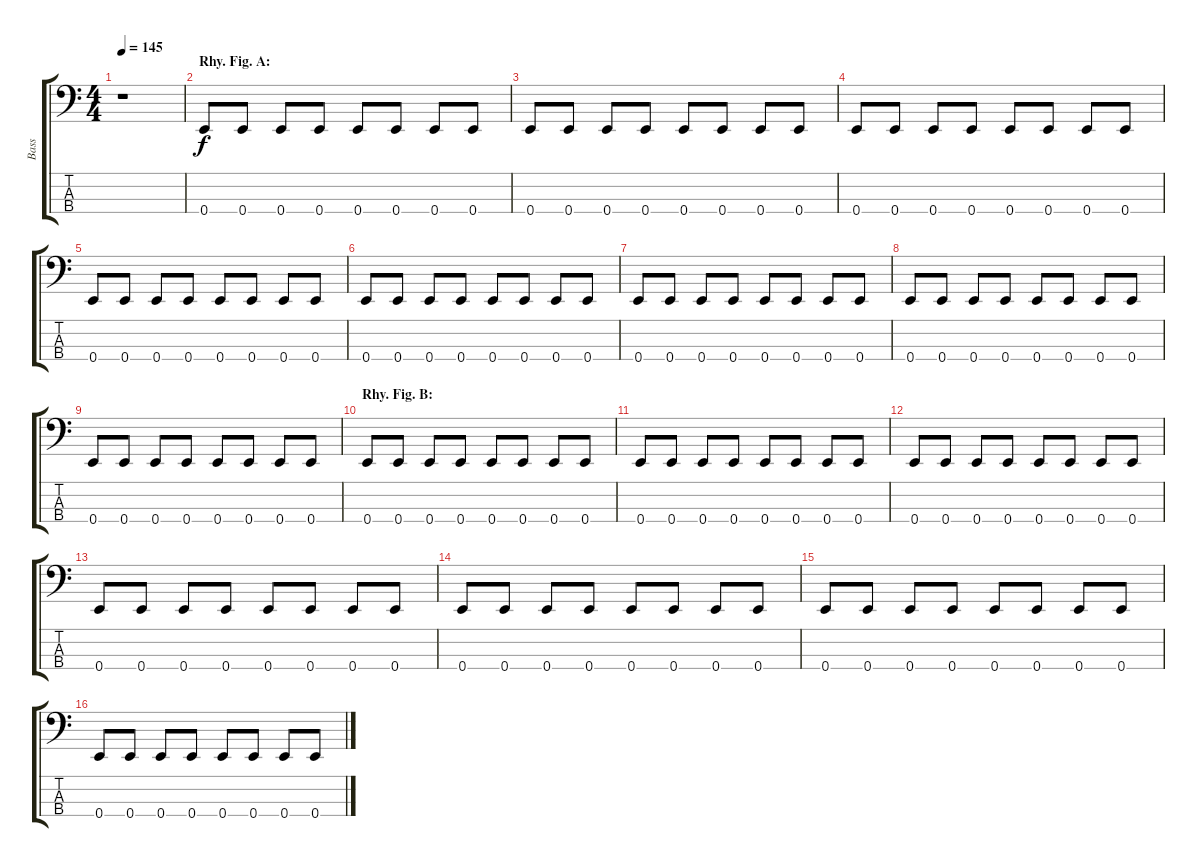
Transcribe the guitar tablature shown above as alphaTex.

\track ("Bass" "Bass") {instrument electricbasspick}
\staff {score tabs}
\tuning (G2 D2 A1 E1) {hide}
\ts (4 4)
\tempo 145
\clef f4
\ks c
r.1{dy f instrument electricbasspick} |
\section ("" "Rhy. Fig. A:")
0.4.8 0.4.8 0.4.8 0.4.8 0.4.8 0.4.8 0.4.8 0.4.8 |
0.4.8 0.4.8 0.4.8 0.4.8 0.4.8 0.4.8 0.4.8 0.4.8 |
0.4.8 0.4.8 0.4.8 0.4.8 0.4.8 0.4.8 0.4.8 0.4.8 |
0.4.8 0.4.8 0.4.8 0.4.8 0.4.8 0.4.8 0.4.8 0.4.8 |
0.4.8 0.4.8 0.4.8 0.4.8 0.4.8 0.4.8 0.4.8 0.4.8 |
0.4.8 0.4.8 0.4.8 0.4.8 0.4.8 0.4.8 0.4.8 0.4.8 |
0.4.8 0.4.8 0.4.8 0.4.8 0.4.8 0.4.8 0.4.8 0.4.8 |
0.4.8 0.4.8 0.4.8 0.4.8 0.4.8 0.4.8 0.4.8 0.4.8 |
\section ("" "Rhy. Fig. B:")
0.4.8 0.4.8 0.4.8 0.4.8 0.4.8 0.4.8 0.4.8 0.4.8 |
0.4.8 0.4.8 0.4.8 0.4.8 0.4.8 0.4.8 0.4.8 0.4.8 |
0.4.8 0.4.8 0.4.8 0.4.8 0.4.8 0.4.8 0.4.8 0.4.8 |
0.4.8 0.4.8 0.4.8 0.4.8 0.4.8 0.4.8 0.4.8 0.4.8 |
0.4.8 0.4.8 0.4.8 0.4.8 0.4.8 0.4.8 0.4.8 0.4.8 |
0.4.8 0.4.8 0.4.8 0.4.8 0.4.8 0.4.8 0.4.8 0.4.8 |
0.4.8 0.4.8 0.4.8 0.4.8 0.4.8 0.4.8 0.4.8 0.4.8
